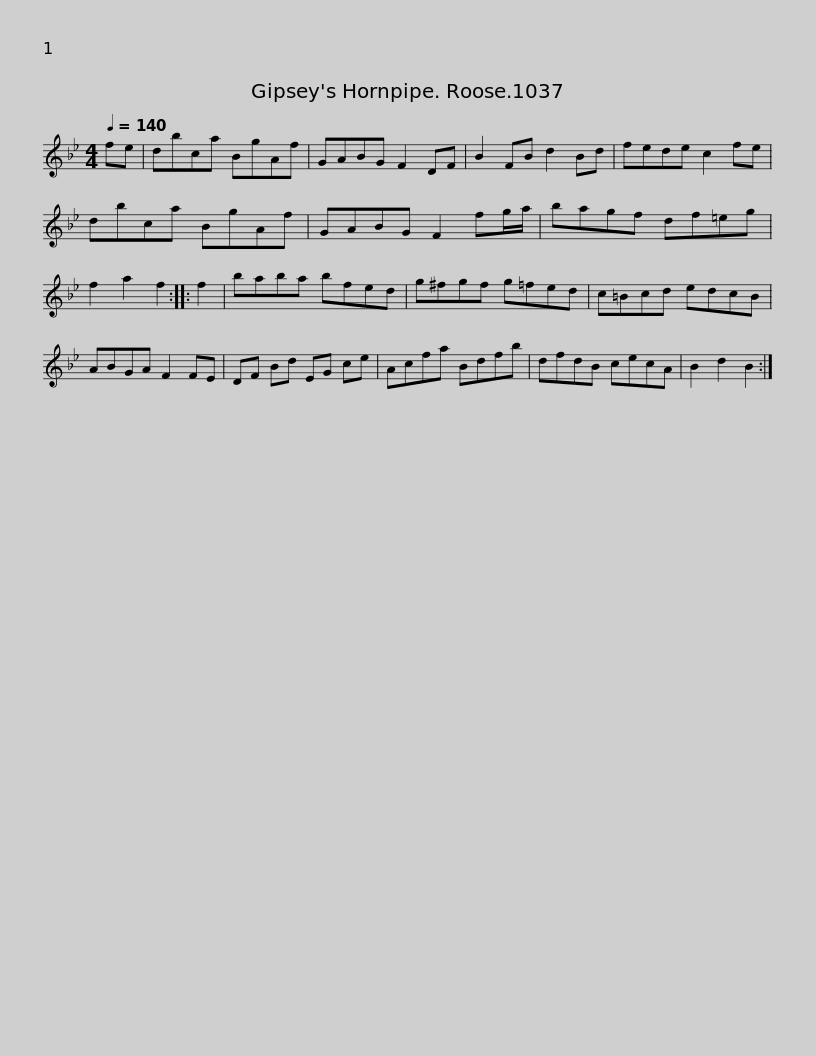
X:1
L:1/8
Q:1/4=140
M:4/4
I:linebreak $
K:Bb
V:1 treble
V:1
 fe | dbca BgAf | GABG F2 DF | B2 FB d2 Bd | fede c2 fe | %5
 dbca BgAf |$ GABG F2 fg/a/ | bagf df=eg | f2 a2 f2 :: f2 | %10
 baba bfed | g^fgf g=fed |$ c=Bcd edcB | ABGA F2 FE | DF Bd EG ce | %15
 Acfa Bdfb | dfdB cecA | B2 d2 B2 :| %18
